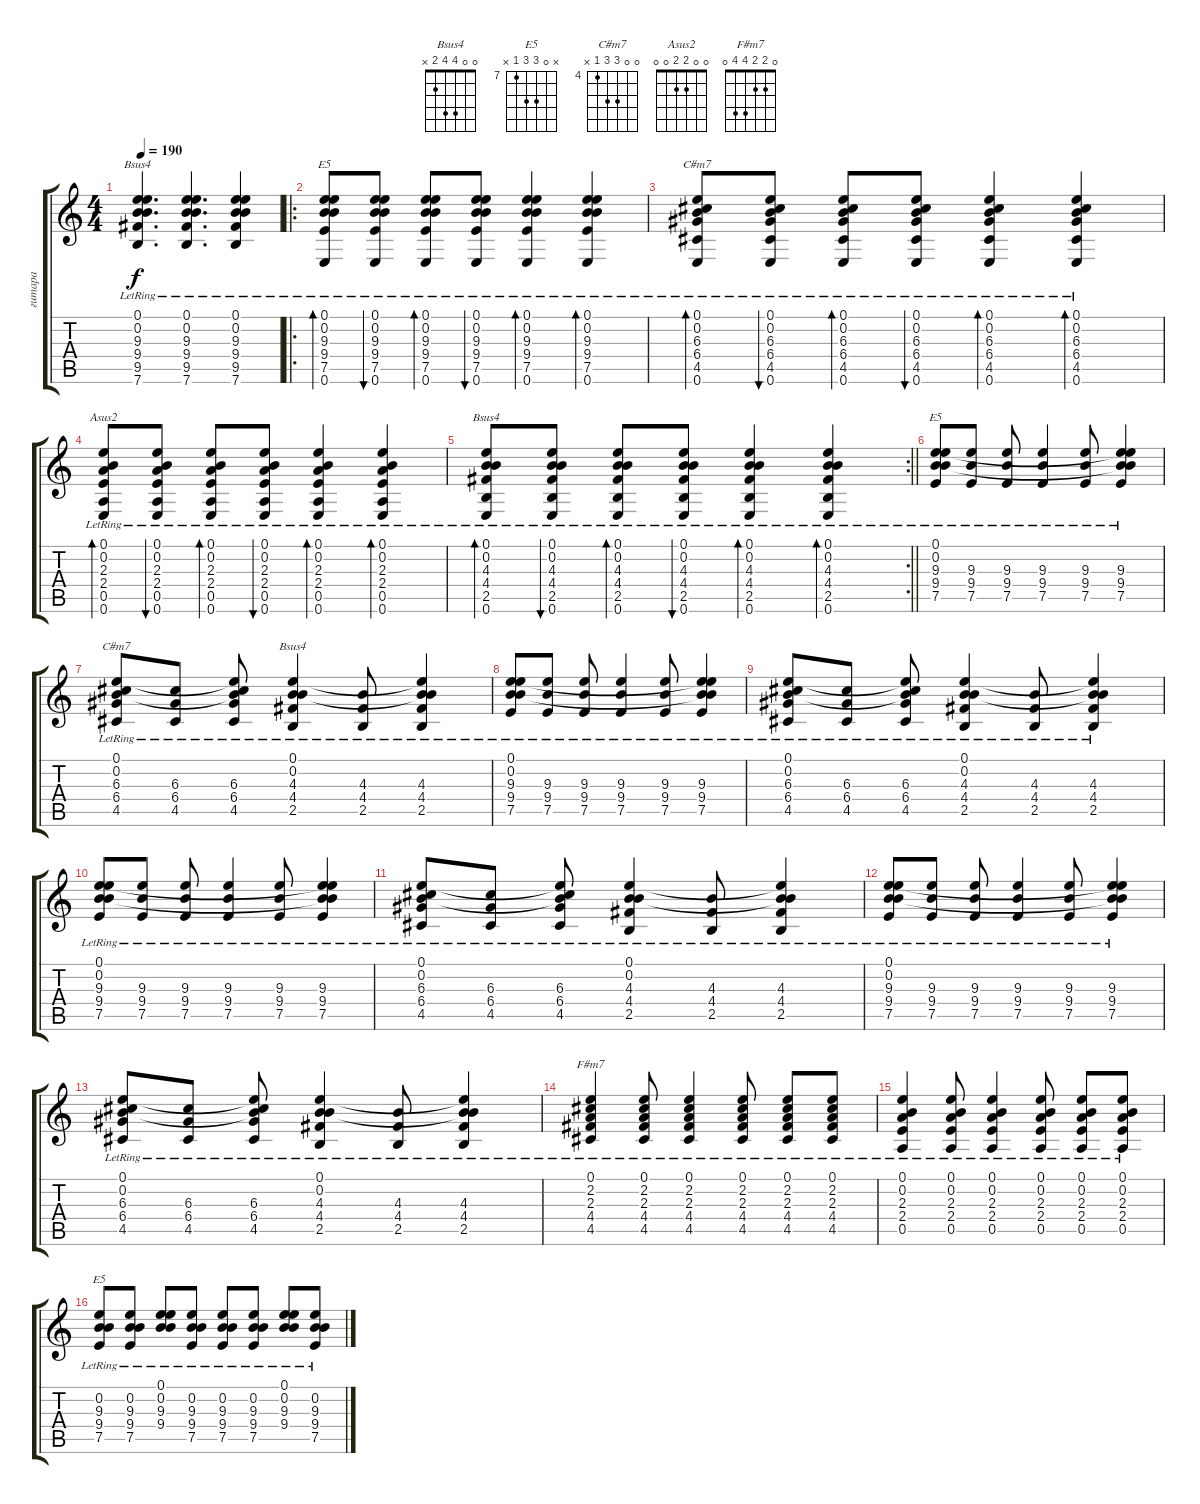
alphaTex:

\track ("гитара" "гитара") {instrument acousticguitarnylon}
\staff {score tabs}
\tuning (E4 B3 G3 D3 A2 E2) {hide}
\chord ("Bsus4" 0 0 9 9 9 7) {firstfret 7}
\chord ("E5" 0 0 9 9 7 0) {firstfret 7}
\chord ("C#m7" 0 0 6 6 4 0) {firstfret 4}
\chord ("Asus2" 0 0 2 2 0 0)
\chord ("Bsus4" 0 0 4 4 2 0)
\chord ("E5" 0 0 9 9 7 x) {firstfret 7}
\chord ("C#m7" 0 0 6 6 4 x) {firstfret 4}
\chord ("Bsus4" 0 0 4 4 2 x)
\chord ("F#m7" 0 2 2 4 4 0)
\chord ("E5" x 0 9 9 7 x) {firstfret 7}
\ts (4 4)
\tempo 190
\clef g2
\ks c
(0.1{lr} 0.2{lr} 9.3{lr} 9.4{lr} 9.5{lr} 7.6{lr}).4{d ch "Bsus4" dy f} (0.1{lr} 0.2{lr} 9.3{lr} 9.4{lr} 9.5{lr} 7.6{lr}).4{d} (0.1{lr} 0.2{lr} 9.3{lr} 9.4{lr} 9.5{lr} 7.6{lr}).4 |
\ro
(0.1{lr} 0.2{lr} 9.3{lr} 9.4{lr} 7.5{lr} 0.6{lr}).8{bd 60 ch "E5"} (0.1{lr} 0.2{lr} 9.3{lr} 9.4{lr} 7.5{lr} 0.6{lr}).8{bu 60} (0.1{lr} 0.2{lr} 9.3{lr} 9.4{lr} 7.5{lr} 0.6{lr}).8{bd 60} (0.1{lr} 0.2{lr} 9.3{lr} 9.4{lr} 7.5{lr} 0.6{lr}).8{bu 60} (0.1{lr} 0.2{lr} 9.3{lr} 9.4{lr} 7.5{lr} 0.6{lr}).4{bd 60} (0.1{lr} 0.2{lr} 9.3{lr} 9.4{lr} 7.5{lr} 0.6{lr}).4{bd 60} |
(0.1{lr} 0.2{lr} 6.3{lr} 6.4{lr} 4.5{lr} 0.6{lr}).8{bd 60 ch "C#m7"} (0.1{lr} 0.2{lr} 6.3{lr} 6.4{lr} 4.5{lr} 0.6{lr}).8{bu 60} (0.1{lr} 0.2{lr} 6.3{lr} 6.4{lr} 4.5{lr} 0.6{lr}).8{bd 60} (0.1{lr} 0.2{lr} 6.3{lr} 6.4{lr} 4.5{lr} 0.6{lr}).8{bu 60} (0.1{lr} 0.2{lr} 6.3{lr} 6.4{lr} 4.5{lr} 0.6{lr}).4{bd 60} (0.1{lr} 0.2{lr} 6.3{lr} 6.4{lr} 4.5{lr} 0.6{lr}).4{bd 60} |
(0.1{lr} 0.2{lr} 2.3{lr} 2.4{lr} 0.5{lr} 0.6{lr}).8{bd 60 ch "Asus2"} (0.1{lr} 0.2{lr} 2.3{lr} 2.4{lr} 0.5{lr} 0.6{lr}).8{bu 60} (0.1{lr} 0.2{lr} 2.3{lr} 2.4{lr} 0.5{lr} 0.6{lr}).8{bd 60} (0.1{lr} 0.2{lr} 2.3{lr} 2.4{lr} 0.5{lr} 0.6{lr}).8{bu 60} (0.1{lr} 0.2{lr} 2.3{lr} 2.4{lr} 0.5{lr} 0.6{lr}).4{bd 60} (0.1{lr} 0.2{lr} 2.3{lr} 2.4{lr} 0.5{lr} 0.6{lr}).4{bd 60} |
\rc 2
\barLineRight lightlight
(0.1{lr} 0.2{lr} 4.3{lr} 4.4{lr} 2.5{lr} 0.6{lr}).8{bd 60 ch "Bsus4"} (0.1{lr} 0.2{lr} 4.3{lr} 4.4{lr} 2.5{lr} 0.6{lr}).8{bu 60} (0.1{lr} 0.2{lr} 4.3{lr} 4.4{lr} 2.5{lr} 0.6{lr}).8{bd 60} (0.1{lr} 0.2{lr} 4.3{lr} 4.4{lr} 2.5{lr} 0.6{lr}).8{bu 60} (0.1{lr} 0.2{lr} 4.3{lr} 4.4{lr} 2.5{lr} 0.6{lr}).4{bd 60} (0.1{lr} 0.2{lr} 4.3{lr} 4.4{lr} 2.5{lr} 0.6{lr}).4{bd 60} |
(0.1{lr} 0.2{lr} 9.3{lr} 9.4{lr} 7.5{lr}).8{ch "E5"} (9.3{lr} 9.4{lr} 7.5{lr}).8 (9.3{lr} 9.4{lr} 7.5{lr}).8 (9.3{lr} 9.4{lr} 7.5{lr}).4 (9.3{lr} 9.4{lr} 7.5{lr}).8 (0.1{t} 0.2{t} 9.3{lr} 9.4{lr} 7.5{lr}).4 |
(0.1{lr} 0.2{lr} 6.3{lr} 6.4{lr} 4.5{lr}).8{ch "C#m7"} (6.3{lr} 6.4{lr} 4.5{lr}).8 (0.1{t} 0.2{t} 6.3{lr} 6.4{lr} 4.5{lr}).8 (0.1{lr} 0.2{lr} 4.3{lr} 4.4{lr} 2.5{lr}).4{ch "Bsus4"} (4.3{lr} 4.4{lr} 2.5{lr}).8 (0.1{t} 0.2{t} 4.3{lr} 4.4{lr} 2.5{lr}).4 |
(0.1{lr} 0.2{lr} 9.3{lr} 9.4{lr} 7.5{lr}).8 (9.3{lr} 9.4{lr} 7.5{lr}).8 (9.3{lr} 9.4{lr} 7.5{lr}).8 (9.3{lr} 9.4{lr} 7.5{lr}).4 (9.3{lr} 9.4{lr} 7.5{lr}).8 (0.1{t} 0.2{t} 9.3{lr} 9.4{lr} 7.5{lr}).4 |
(0.1{lr} 0.2{lr} 6.3{lr} 6.4{lr} 4.5{lr}).8 (6.3{lr} 6.4{lr} 4.5{lr}).8 (0.1{t} 0.2{t} 6.3{lr} 6.4{lr} 4.5{lr}).8 (0.1{lr} 0.2{lr} 4.3{lr} 4.4{lr} 2.5{lr}).4 (4.3{lr} 4.4{lr} 2.5{lr}).8 (0.1{t} 0.2{t} 4.3{lr} 4.4{lr} 2.5{lr}).4 |
(0.1{lr} 0.2{lr} 9.3{lr} 9.4{lr} 7.5{lr}).8 (9.3{lr} 9.4{lr} 7.5{lr}).8 (9.3{lr} 9.4{lr} 7.5{lr}).8 (9.3{lr} 9.4{lr} 7.5{lr}).4 (9.3{lr} 9.4{lr} 7.5{lr}).8 (0.1{t} 0.2{t} 9.3{lr} 9.4{lr} 7.5{lr}).4 |
(0.1{lr} 0.2{lr} 6.3{lr} 6.4{lr} 4.5{lr}).8 (6.3{lr} 6.4{lr} 4.5{lr}).8 (0.1{t} 0.2{t} 6.3{lr} 6.4{lr} 4.5{lr}).8 (0.1{lr} 0.2{lr} 4.3{lr} 4.4{lr} 2.5{lr}).4 (4.3{lr} 4.4{lr} 2.5{lr}).8 (0.1{t} 0.2{t} 4.3{lr} 4.4{lr} 2.5{lr}).4 |
(0.1{lr} 0.2{lr} 9.3{lr} 9.4{lr} 7.5{lr}).8 (9.3{lr} 9.4{lr} 7.5{lr}).8 (9.3{lr} 9.4{lr} 7.5{lr}).8 (9.3{lr} 9.4{lr} 7.5{lr}).4 (9.3{lr} 9.4{lr} 7.5{lr}).8 (0.1{t} 0.2{t} 9.3{lr} 9.4{lr} 7.5{lr}).4 |
(0.1{lr} 0.2{lr} 6.3{lr} 6.4{lr} 4.5{lr}).8 (6.3{lr} 6.4{lr} 4.5{lr}).8 (0.1{t} 0.2{t} 6.3{lr} 6.4{lr} 4.5{lr}).8 (0.1{lr} 0.2{lr} 4.3{lr} 4.4{lr} 2.5{lr}).4 (4.3{lr} 4.4{lr} 2.5{lr}).8 (0.1{t} 0.2{t} 4.3{lr} 4.4{lr} 2.5{lr}).4 |
(0.1{lr} 2.2{lr} 2.3{lr} 4.4{lr} 4.5{lr}).4{ch "F#m7"} (0.1{lr} 2.2{lr} 2.3{lr} 4.4{lr} 4.5{lr}).8 (0.1{lr} 2.2{lr} 2.3{lr} 4.4{lr} 4.5{lr}).4 (0.1{lr} 2.2{lr} 2.3{lr} 4.4{lr} 4.5{lr}).8 (0.1{lr} 2.2{lr} 2.3{lr} 4.4{lr} 4.5{lr}).8 (0.1{lr} 2.2{lr} 2.3{lr} 4.4{lr} 4.5{lr}).8 |
(0.1{lr} 0.2{lr} 2.3{lr} 2.4{lr} 0.5{lr}).4 (0.1{lr} 0.2{lr} 2.3{lr} 2.4{lr} 0.5{lr}).8 (0.1{lr} 0.2{lr} 2.3{lr} 2.4{lr} 0.5{lr}).4 (0.1{lr} 0.2{lr} 2.3{lr} 2.4{lr} 0.5{lr}).8 (0.1{lr} 0.2{lr} 2.3{lr} 2.4{lr} 0.5{lr}).8 (0.1{lr} 0.2{lr} 2.3{lr} 2.4{lr} 0.5{lr}).8 |
(0.2{lr} 9.3{lr} 9.4{lr} 7.5{lr}).8{ch "E5"} (0.2{lr} 9.3{lr} 9.4{lr} 7.5{lr}).8 (0.1{lr} 0.2{lr} 9.3{lr} 9.4{lr}).8 (0.2{lr} 9.3{lr} 9.4{lr} 7.5{lr}).8 (0.2{lr} 9.3{lr} 9.4{lr} 7.5{lr}).8 (0.2{lr} 9.3{lr} 9.4{lr} 7.5{lr}).8 (0.1{lr} 0.2{lr} 9.3{lr} 9.4{lr}).8 (0.2{lr} 9.3{lr} 9.4{lr} 7.5{lr}).8
